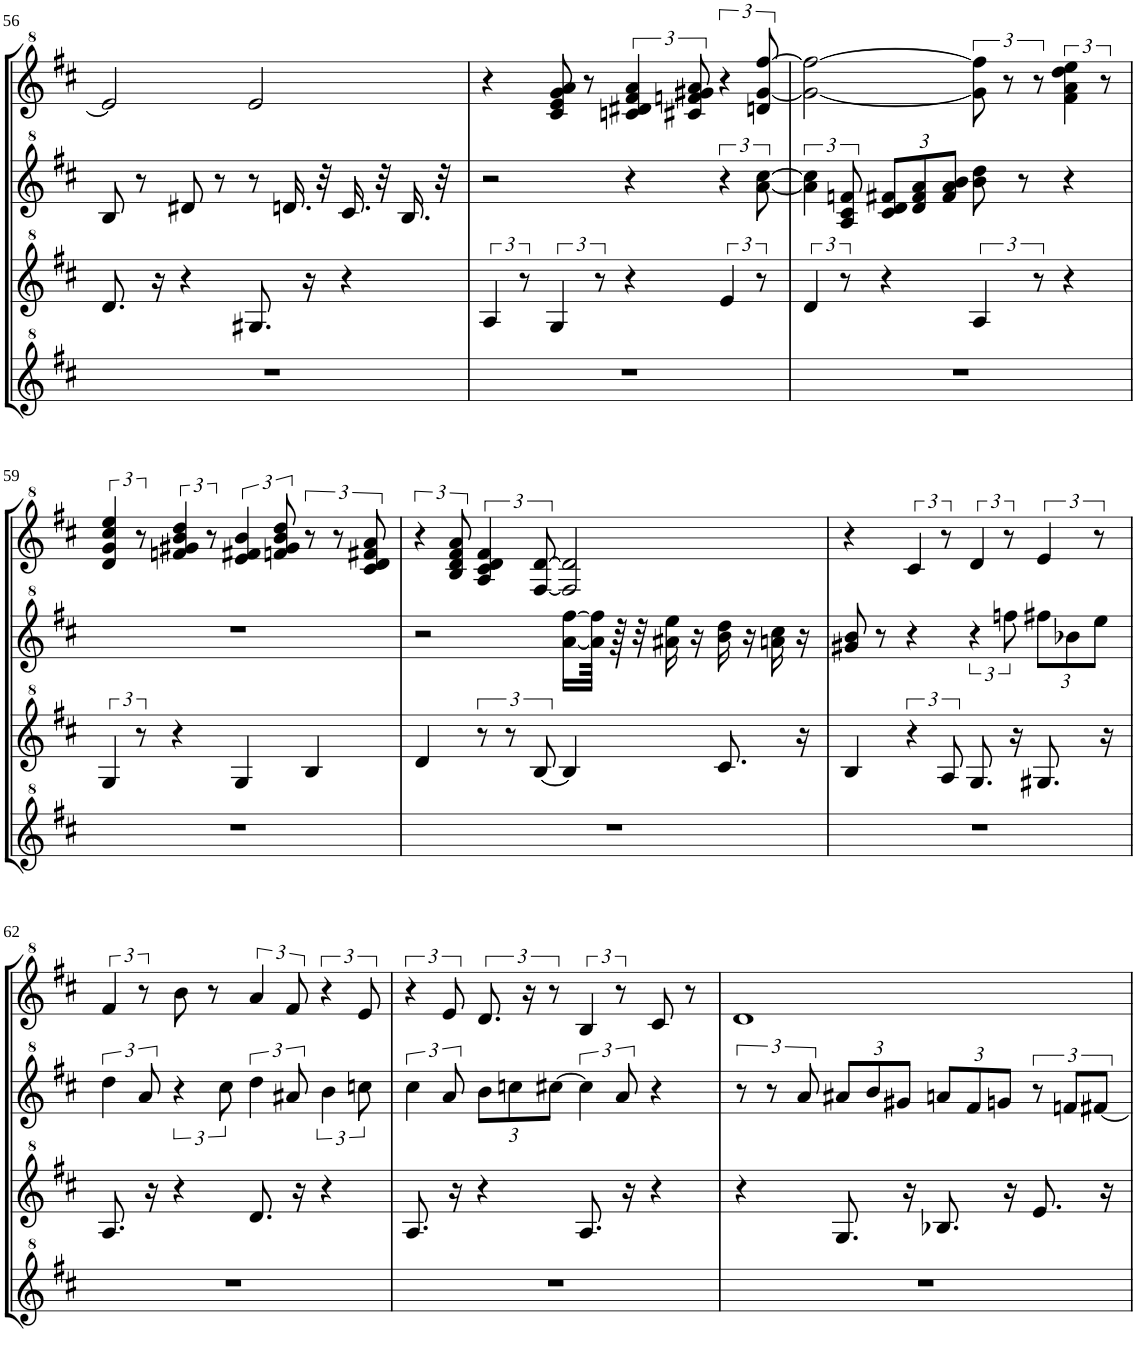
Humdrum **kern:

**kern	**kern	**kern
*part1	*part1	*part1
*staff3	*staff2	*staff1
*I"Model III	*	*
!!LO:PB:g=z
*clefG^2	*clefG^2	*clefG^2
*k[f#c#]	*k[f#c#]	*k[f#c#]
*M4/4	*M4/4	*M4/4
*met(c)	*met(c)	*met(c)
=56	=56	=56
8.dd/	8b/	2ee/]
.	8r	.
16r	.	.
4r	8dd#X/	.
.	8r	.
8.g#X/	8r	2ee/
.	16.ddn/	.
16r	.	.
.	32r	.
4r	16.cc#/	.
.	32r	.
.	16.b/	.
.	32r	.
=57	=57	=57
6a/	2r	4r
12r	.	.
6g/	.	8cc#/ 8ee/ 8gg/ 8aa/
.	.	8r
12r	.	.
4r	4r	6ccn/ 6dd#X/ 6ff#/ 6aa/
.	.	12cc#X/ 12ffn/ 12gg#X/ 12aa/
6ee/	6r	6r
12r	[12aa\ [12ccc#\	12ddn/ [12gg#/ [12fff#/
=58	=58	=58
6dd/	6aa\] 6ccc#\]	2gg#\_ 2fff#\_
12r	12a/ 12cc#/ 12ffn/	.
*	*Xbrackettup	*
4r	12cc#/ 12dd/ 12ff#X/L	.
.	12dd/ 12ff#/ 12aa/	.
.	12ff#/ 12aa/ 12bb/J	.
6a/	8bb\ 8ddd\	12gg#\] 12fff#\]
.	.	12r
.	8r	.
12r	.	12r
4r	4r	6ff#\ 6aa\ 6ddd\ 6eee\
.	.	12r
!!LO:LB:g=z
=59	=59	=59
6g/	1r	6dd/ 6gg/ 6ccc#/ 6eee/
12r	.	12r
4r	.	6ffn/ 6gg#X/ 6bb/ 6ddd/
.	.	12r
4g/	.	6ee/ 6ff#X/ 6bb/
.	.	12ffn/ 12gg#/ 12bb/ 12ddd/
4b/	.	12r
.	.	12r
.	.	12cc#/ 12dd/ 12ff#X/ 12aa/
=60	=60	=60
4dd/	2r	6r
.	.	12b/ 12dd/ 12ff#/ 12aa/
12r	.	6a/ 6cc#/ 6dd/ 6ff#/
12r	.	.
[12b/	.	[12f#/ [12dd/
4b/]	[16aa\ [16fff#\LL	2f#/] 2dd/]
.	64aa\] 64fff#\]JJkk	.
.	64r	.
.	32r	.
.	16aa#X\ 16eee\	.
.	16r	.
8.cc#/	16bb\ 16ddd\	.
.	16r	.
.	16aan\ 16ccc#\	.
16r	16r	.
=61	=61	=61
4b/	8gg#X/ 8bb/	4r
.	8r	.
6r	4r	6cc#/
12a/	.	12r
*	*brackettup	*
8.g/	6r	6dd/
.	12fffn\	12r
16r	.	.
*	*Xbrackettup	*
8.g#X/	12fff#X\L	6ee/
.	12bb-X\	.
.	12eee\J	12r
16r	.	.
!!LO:LB:g=z
=62	=62	=62
*	*brackettup	*
8.a/	6ddd\	6ff#/
.	12aa/	12r
16r	.	.
4r	6r	8bb\
.	.	8r
.	12ccc#\	.
8.dd/	6ddd\	6aa/
.	12aa#X/	12ff#/
16r	.	.
4r	6bb\	6r
.	12cccn\	12ee/
=63	=63	=63
8.a/	6ccc#\	6r
.	12aa/	12ee/
16r	.	.
*	*Xbrackettup	*
4r	12bb\L	12.dd/
.	12cccn\	.
.	.	24r
.	[4ccc#X\	12r
8.a/	.	6b/
.	12aa/	12r
16r	.	.
4r	4r	8cc#/
.	.	8r
=64	=64	=64
*	*brackettup	*
4r	12r	1dd
.	12r	.
.	12aa/	.
*	*Xbrackettup	*
8.g/	12aa#X/L	.
.	12bb/	.
.	12gg#X/J	.
16r	.	.
8.b-X/	12aan/L	.
.	12ff#/	.
.	12ggn/J	.
16r	.	.
*	*brackettup	*
8.ee/	12r	.
.	12ffn/L	.
.	[12ff#X/J	.
16r	.	.
=	=	=
*-	*-	*-
